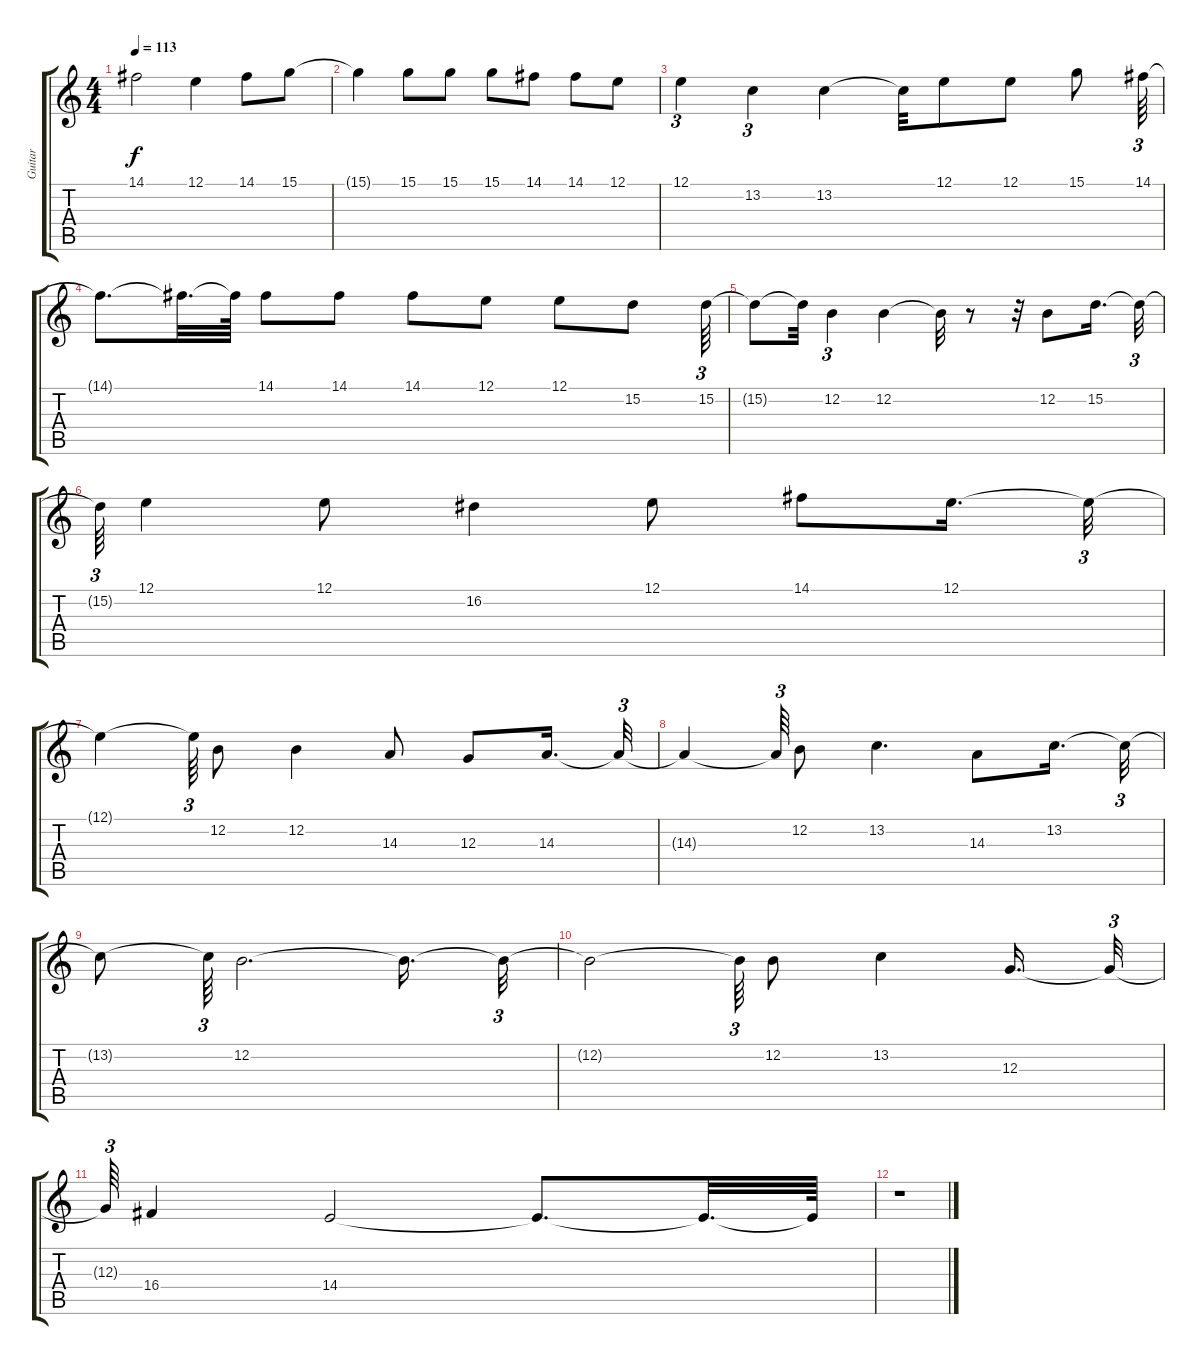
\track ("Guitar" "Guitar") {instrument violin}
\staff {score tabs}
\tuning (E4 B3 G3 D3 A2 E2) {hide}
\ts (4 4)
\tempo 113
\clef g2
\ks c
14.1{t}.2{dy f} 12.1.4 14.1.8 15.1.8 |
15.1{t}.4 15.1.8 15.1.8 15.1.8 14.1.8 14.1.8 12.1.8 |
12.1.4{tu (3 2)} 13.2.4{tu (3 2)} 13.2.4 13.2{t}.32 12.1.8 12.1.8 15.1.8 14.1.64{tu (3 2)} |
14.1{t}.8{d} 14.1{t}.32{d} 14.1{t}.64 14.1.8 14.1.8 14.1.8 12.1.8 12.1.8 15.2.8 15.2.64{tu (3 2)} |
15.2{t}.8 15.2{t}.32 12.2.4{tu (3 2)} 12.2.4 12.2{t}.32 r.8 r.32 12.2.8 15.2.16{d} 15.2{t}.32{tu (3 2)} |
15.2{t}.64{tu (3 2)} 12.1.4 12.1.8 16.2.4 12.1.8 14.1.8 12.1.16{d} 12.1{t}.32{tu (3 2)} |
12.1{t}.4 12.1{t}.64{tu (3 2)} 12.2.8 12.2.4 14.3.8 12.3.8 14.3.16{d} 14.3{t}.32{tu (3 2)} |
14.3{t}.4 14.3{t}.64{tu (3 2)} 12.2.8 13.2.4{d} 14.3.8 13.2.16{d} 13.2{t}.32{tu (3 2)} |
13.2{t}.8 13.2{t}.64{tu (3 2)} 12.2.2{d} 12.2{t}.16{d} 12.2{t}.32{tu (3 2)} |
12.2{t}.2 12.2{t}.64{tu (3 2)} 12.2.8 13.2.4 12.3.16{d} 12.3{t}.32{tu (3 2)} |
12.3{t}.64{tu (3 2)} 16.4.4 14.4.2 14.4{t}.8{d} 14.4{t}.32{d} 14.4{t}.64 |
r.1
